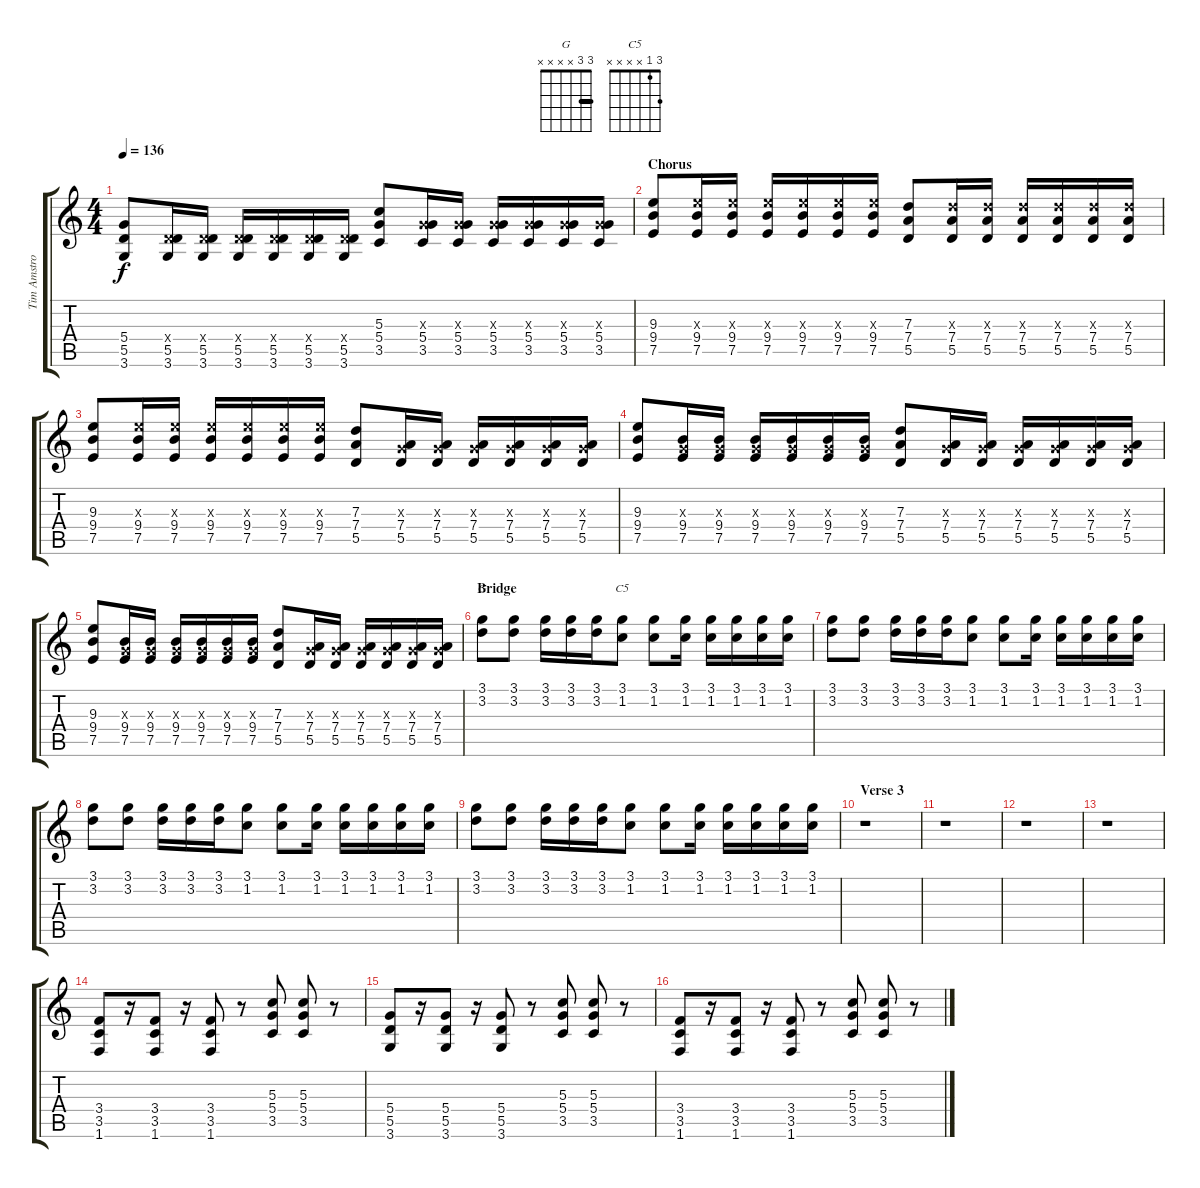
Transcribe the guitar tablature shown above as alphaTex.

\track ("Tim Amstrong (Guitar)" "Tim Amstro") {instrument distortionguitar}
\staff {score tabs}
\tuning (E4 B3 G3 D3 A2 E2) {hide}
\chord ("G" 3 3 x x x x) {barre 3}
\chord ("C5" 3 1 x x x x)
\ts (4 4)
\tempo 136
\clef g2
\ks c
(5.4 5.5 3.6).8{dy f} (0.4{x} 5.5 3.6).16 (0.4{x} 5.5 3.6).16 (0.4{x} 5.5 3.6).16 (0.4{x} 5.5 3.6).16 (0.4{x} 5.5 3.6).16 (0.4{x} 5.5 3.6).16 (5.3 5.4 3.5).8 (0.3{x} 5.4 3.5).16 (0.3{x} 5.4 3.5).16 (0.3{x} 5.4 3.5).16 (0.3{x} 5.4 3.5).16 (0.3{x} 5.4 3.5).16 (0.3{x} 5.4 3.5).16 |
\section ("" "Chorus")
(9.3 9.4 7.5).8 (9.3{x} 9.4 7.5).16 (9.3{x} 9.4 7.5).16 (9.3{x} 9.4 7.5).16 (9.3{x} 9.4 7.5).16 (9.3{x} 9.4 7.5).16 (9.3{x} 9.4 7.5).16 (7.3 7.4 5.5).8 (7.3{x} 7.4 5.5).16 (7.3{x} 7.4 5.5).16 (7.3{x} 7.4 5.5).16 (7.3{x} 7.4 5.5).16 (7.3{x} 7.4 5.5).16 (7.3{x} 7.4 5.5).16 |
(9.3 9.4 7.5).8 (9.3{x} 9.4 7.5).16 (9.3{x} 9.4 7.5).16 (9.3{x} 9.4 7.5).16 (9.3{x} 9.4 7.5).16 (9.3{x} 9.4 7.5).16 (9.3{x} 9.4 7.5).16 (7.3 7.4 5.5).8 (0.3{x} 7.4 5.5).16 (0.3{x} 7.4 5.5).16 (0.3{x} 7.4 5.5).16 (0.3{x} 7.4 5.5).16 (0.3{x} 7.4 5.5).16 (0.3{x} 7.4 5.5).16 |
(9.3 9.4 7.5).8 (0.3{x} 9.4 7.5).16 (0.3{x} 9.4 7.5).16 (0.3{x} 9.4 7.5).16 (0.3{x} 9.4 7.5).16 (0.3{x} 9.4 7.5).16 (0.3{x} 9.4 7.5).16 (7.3 7.4 5.5).8 (0.3{x} 7.4 5.5).16 (0.3{x} 7.4 5.5).16 (0.3{x} 7.4 5.5).16 (0.3{x} 7.4 5.5).16 (0.3{x} 7.4 5.5).16 (0.3{x} 7.4 5.5).16 |
(9.3 9.4 7.5).8 (0.3{x} 9.4 7.5).16 (0.3{x} 9.4 7.5).16 (0.3{x} 9.4 7.5).16 (0.3{x} 9.4 7.5).16 (0.3{x} 9.4 7.5).16 (0.3{x} 9.4 7.5).16 (7.3 7.4 5.5).8 (0.3{x} 7.4 5.5).16 (0.3{x} 7.4 5.5).16 (0.3{x} 7.4 5.5).16 (0.3{x} 7.4 5.5).16 (0.3{x} 7.4 5.5).16 (0.3{x} 7.4 5.5).16 |
\section ("" "Bridge")
(3.1 3.2).8{ch "G"} (3.1 3.2).8 (3.1 3.2).16 (3.1 3.2).16 (3.1 3.2).16 (3.1 1.2).8{ch "C5"} (3.1 1.2).8 (3.1 1.2).16 (3.1 1.2).16 (3.1 1.2).16 (3.1 1.2).16 (3.1 1.2).16 |
(3.1 3.2).8 (3.1 3.2).8 (3.1 3.2).16 (3.1 3.2).16 (3.1 3.2).16 (3.1 1.2).8 (3.1 1.2).8 (3.1 1.2).16 (3.1 1.2).16 (3.1 1.2).16 (3.1 1.2).16 (3.1 1.2).16 |
(3.1 3.2).8 (3.1 3.2).8 (3.1 3.2).16 (3.1 3.2).16 (3.1 3.2).16 (3.1 1.2).8 (3.1 1.2).8 (3.1 1.2).16 (3.1 1.2).16 (3.1 1.2).16 (3.1 1.2).16 (3.1 1.2).16 |
(3.1 3.2).8 (3.1 3.2).8 (3.1 3.2).16 (3.1 3.2).16 (3.1 3.2).16 (3.1 1.2).8 (3.1 1.2).8 (3.1 1.2).16 (3.1 1.2).16 (3.1 1.2).16 (3.1 1.2).16 (3.1 1.2).16 |
\section ("" "Verse 3")
r.1 |
r.1 |
r.1 |
r.1 |
(3.4 3.5 1.6).8 r.16 (3.4 3.5 1.6).8 r.16 (3.4 3.5 1.6).8 r.8 (5.3 5.4 3.5).8 (5.3 5.4 3.5).8 r.8 |
(5.4 5.5 3.6).8 r.16 (5.4 5.5 3.6).8 r.16 (5.4 5.5 3.6).8 r.8 (5.3 5.4 3.5).8 (5.3 5.4 3.5).8 r.8 |
(3.4 3.5 1.6).8 r.16 (3.4 3.5 1.6).8 r.16 (3.4 3.5 1.6).8 r.8 (5.3 5.4 3.5).8 (5.3 5.4 3.5).8 r.8
